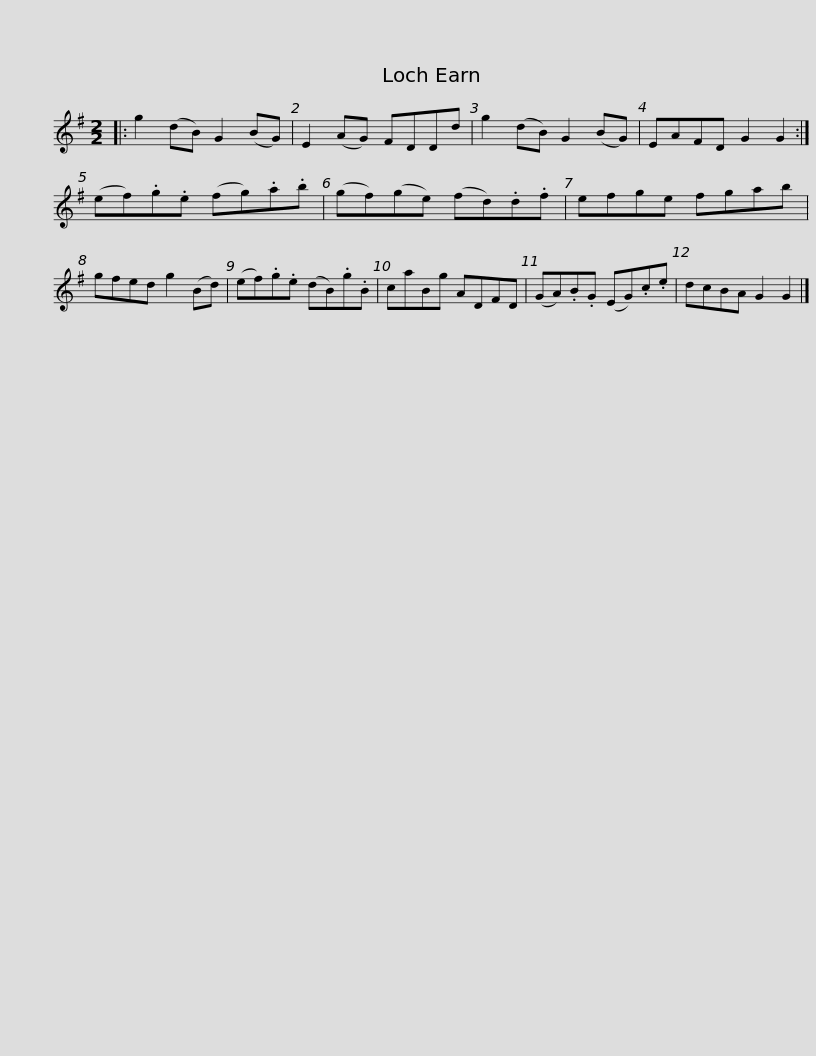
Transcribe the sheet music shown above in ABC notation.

X:1
L:1/8
M:2/2
I:linebreak $
K:G
V:1 treble
V:1
|: g2 (dB) G2 (BG) | E2 (AG) FDDd | g2 (dB) G2 (BG) | EAFD G2 G2 :| (ef).g.e (fg).a.b | %5
 (gf)(ge) (fd).d.f |$ efge fgab | gfed g2 (Bd) | (ef).g.e (dB).g.B | caBg ADFD | %10
 (GA).B.G (EG).c.e | dcBA G2 G2 |] %12
